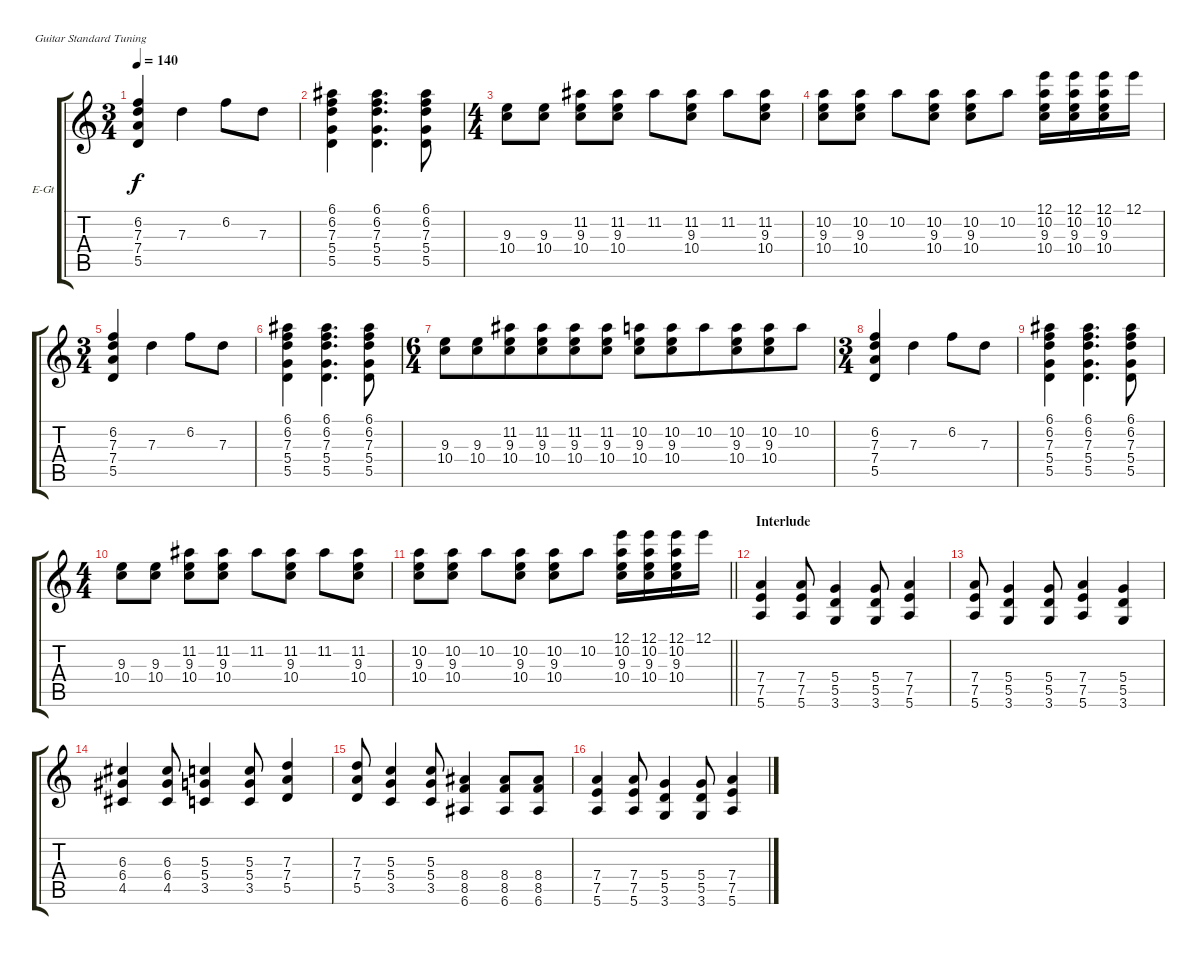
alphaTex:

\bracketExtendMode groupsimilarinstruments
\firstSystemTrackNameOrientation horizontal
\otherSystemsTrackNameOrientation horizontal
\track ("Josh 2" "E-Gt") {instrument electricguitarclean}
\staff {score tabs}
\tuning (E4 B3 G3 D3 A2 E2)
\ts (3 4)
\beaming (8 2 2 2 2)
\tempo 140
\clef g2
\ks c
(6.2 7.3 7.4 5.5).4{dy f} 7.3.4 6.2.8 7.3.8 |
(6.1 6.2 7.3 5.4 5.5).4 (6.1 6.2 7.3 5.4 5.5).4{d} (6.1 6.2 7.3 5.4 5.5).8 |
\ts (4 4)
\beaming (8 2 2 2 2)
(9.3 10.4).8 (9.3 10.4).8 (11.2 9.3 10.4).8 (11.2 9.3 10.4).8 11.2.8 (11.2 9.3 10.4).8 11.2.8 (11.2 9.3 10.4).8 |
(10.2 9.3 10.4).8 (10.2 9.3 10.4).8 10.2.8 (10.2 9.3 10.4).8 (10.2 9.3 10.4).8 10.2.8 (12.1 10.2 9.3 10.4).16 (12.1 10.2 9.3 10.4).16 (12.1 10.2 9.3 10.4).16 12.1.16 |
\ts (3 4)
\beaming (8 2 2 2 2)
(6.2 7.3 7.4 5.5).4 7.3.4 6.2.8 7.3.8 |
\beaming (8 2 2 2)
(6.1 6.2 7.3 5.4 5.5).4 (6.1 6.2 7.3 5.4 5.5).4{d} (6.1 6.2 7.3 5.4 5.5).8 |
\ts (6 4)
\beaming (8 6 6)
(9.3 10.4).8 (9.3 10.4).8 (11.2 9.3 10.4).8 (11.2 9.3 10.4).8 (11.2 9.3 10.4).8 (11.2 9.3 10.4).8 (10.2 9.3 10.4).8 (10.2 9.3 10.4).8 10.2.8 (10.2 9.3 10.4).8 (10.2 9.3 10.4).8 10.2.8 |
\ts (3 4)
\beaming (8 2 2 2)
(6.2 7.3 7.4 5.5).4 7.3.4 6.2.8 7.3.8 |
(6.1 6.2 7.3 5.4 5.5).4 (6.1 6.2 7.3 5.4 5.5).4{d} (6.1 6.2 7.3 5.4 5.5).8 |
\ts (4 4)
\beaming (8 2 2 2 2)
(9.3 10.4).8 (9.3 10.4).8 (11.2 9.3 10.4).8 (11.2 9.3 10.4).8 11.2.8 (11.2 9.3 10.4).8 11.2.8 (11.2 9.3 10.4).8 |
\barLineRight lightlight
(10.2 9.3 10.4).8 (10.2 9.3 10.4).8 10.2.8 (10.2 9.3 10.4).8 (10.2 9.3 10.4).8 10.2.8 (12.1 10.2 9.3 10.4).16 (12.1 10.2 9.3 10.4).16 (12.1 10.2 9.3 10.4).16 12.1.16 |
\section ("" "Interlude")
(7.4 7.5 5.6).4 (7.4 7.5 5.6).8 (5.4 5.5 3.6).4 (5.4 5.5 3.6).8 (7.4 7.5 5.6).4 |
(7.4 7.5 5.6).8 (5.4 5.5 3.6).4 (5.4 5.5 3.6).8 (7.4 7.5 5.6).4 (5.4 5.5 3.6).4 |
(6.3 6.4 4.5).4 (6.3 6.4 4.5).8 (5.3 5.4 3.5).4 (5.3 5.4 3.5).8 (7.3 7.4 5.5).4 |
(7.3 7.4 5.5).8 (5.3 5.4 3.5).4 (5.3 5.4 3.5).8 (8.4 8.5 6.6).4 (8.4 8.5 6.6).8 (8.4 8.5 6.6).8 |
(7.4 7.5 5.6).4 (7.4 7.5 5.6).8 (5.4 5.5 3.6).4 (5.4 5.5 3.6).8 (7.4 7.5 5.6).4
